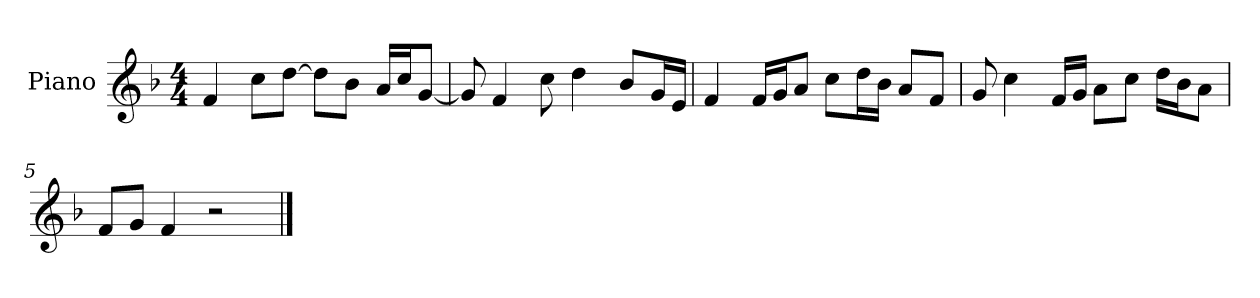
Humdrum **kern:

**kern
*part1
*staff1
*I"Piano
*I'P-no
*clefG2
*k[b-]
*M4/4
*MM90
=1
4f/
8cc\L
[8dd\J
8dd\L]
8b-\J
16a/LL
16cc/J
[8g/J
=2
8g/]
4f/
8cc\
4dd\
8b-/L
16g/L
16e/JJ
=3
4f/
16f/LL
16g/J
8a/J
8cc\L
16dd\L
16b-\JJ
8a/L
8f/J
=4
8g/
4cc\
16f/LL
16g/JJ
8a\L
8cc\J
16dd\LL
16b-\J
8a\J
=5
8f/L
8g/J
4f/
2r
==
*-
